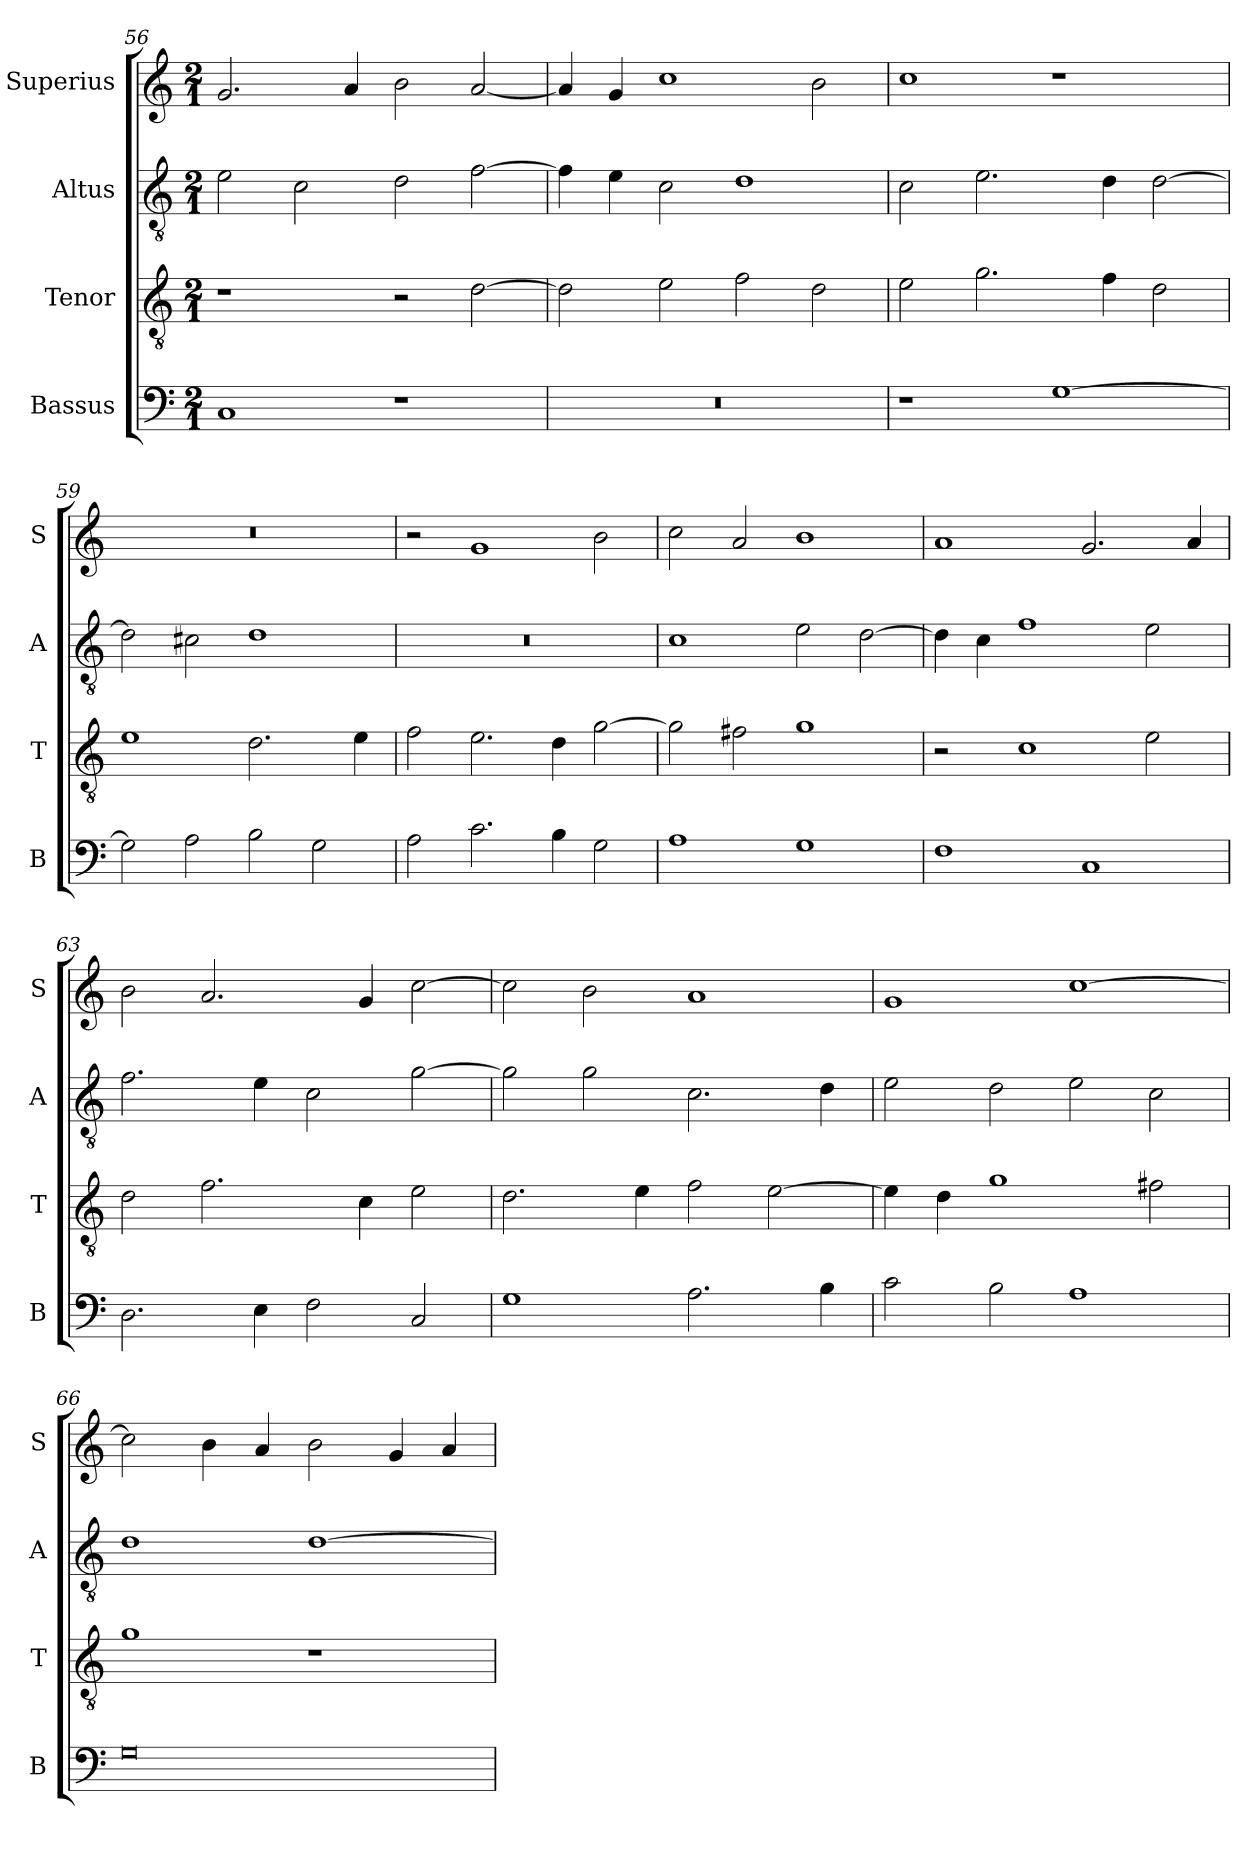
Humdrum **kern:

**kern	**kern	**kern	**kern
*part4	*part3	*part2	*part1
*staff4	*staff3	*staff2	*staff1
*I"Bassus	*I"Tenor	*I"Altus	*I"Superius
*I'B	*I'T	*I'A	*I'S
*clefF4	*clefGv2	*clefGv2	*clefG2
*k[]	*k[]	*k[]	*k[]
*C:	*C:	*C:	*C:
*M2/1	*M2/1	*M2/1	*M2/1
=56	=56	=56	=56
1C	1r	2e	2.g
.	.	2c	.
.	.	.	4a
1r	2r	2d	2b
.	[2d	[2f	[2a
=57	=57	=57	=57
0r	2d]	4f]	4a]
.	.	4e	4g
.	2e	2c	1cc
.	2f	1d	.
.	2d	.	2b
=58	=58	=58	=58
1r	2e	2c	1cc
.	2.g	2.e	.
[1G	.	.	1r
.	4f	4d	.
.	2d	[2d	.
=59	=59	=59	=59
2G]	1e	2d]	0r
2A	.	2c#X	.
2B	2.d	1d	.
2G	.	.	.
.	4e	.	.
=60	=60	=60	=60
2A	2f	0r	2r
2.c	2.e	.	1g
4B	4d	.	.
2G	[2g	.	2b
=61	=61	=61	=61
1A	2g]	1c	2cc
.	2f#X	.	2a
1G	1g	2e	1b
.	.	[2d	.
=62	=62	=62	=62
1F	2r	4d]	1a
.	.	4c	.
.	1c	1f	.
1C	.	.	2.g
.	2e	2e	.
.	.	.	4a
=63	=63	=63	=63
2.D	2d	2.f	2b
.	2.f	.	2.a
4E	.	4e	.
2F	.	2c	.
.	4c	.	4g
2C	2e	[2g	[2cc
=64	=64	=64	=64
1G	2.d	2g]	2cc]
.	.	2g	2b
.	4e	.	.
2.A	2f	2.c	1a
.	[2e	.	.
4B	.	4d	.
=65	=65	=65	=65
2c	4e]	2e	1g
.	4d	.	.
2B	1g	2d	.
1A	.	2e	[1cc
.	2f#X	2c	.
=66	=66	=66	=66
0G	1g	1d	2cc]
.	.	.	4b
.	.	.	4a
.	1r	[1d	2b
.	.	.	4g
.	.	.	4a
=	=	=	=
*-	*-	*-	*-
